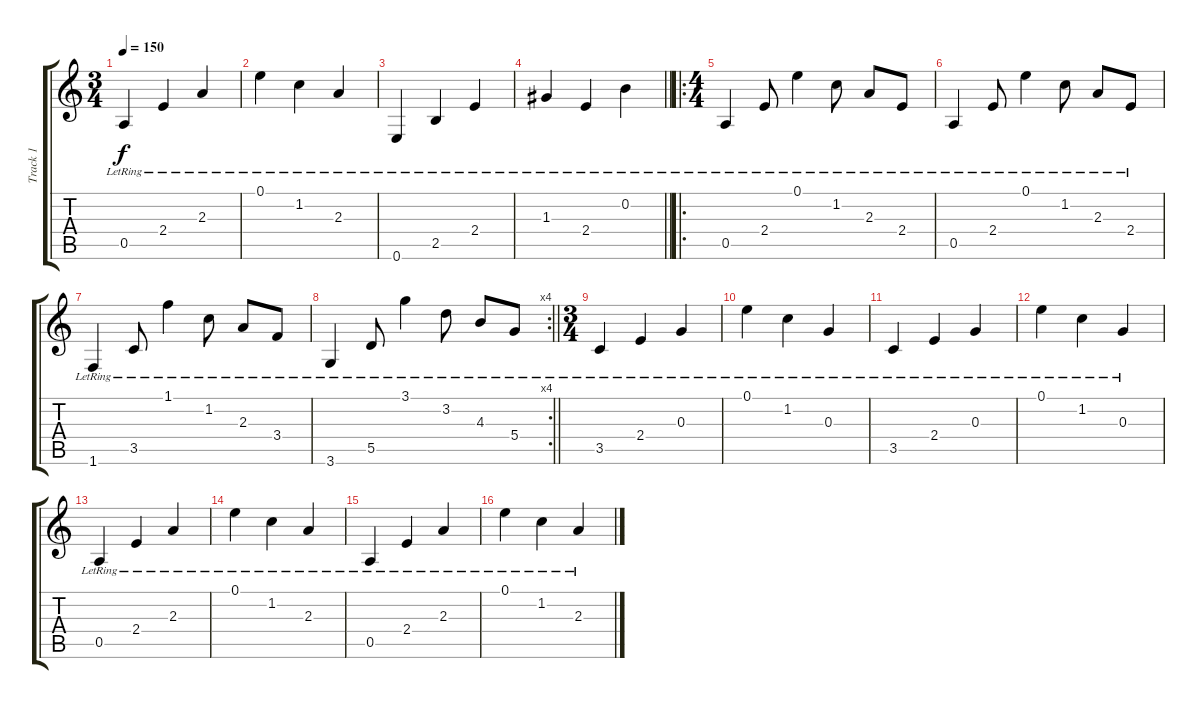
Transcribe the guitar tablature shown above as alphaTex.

\track ("Track 1" "Track 1") {instrument acousticguitarnylon}
\staff {score tabs}
\tuning (E4 B3 G3 D3 A2 E2) {hide}
\ts (3 4)
\tempo 150
\clef g2
\ks c
0.5{lr}.4{dy f} 2.4{lr}.4 2.3{lr}.4 |
0.1{lr}.4 1.2{lr}.4 2.3{lr}.4 |
0.6{lr}.4 2.5{lr}.4 2.4{lr}.4 |
\barLineRight lightlight
1.3{lr}.4 2.4{lr}.4 0.2{lr}.4 |
\ro
\ts (4 4)
0.5{lr}.4 2.4{lr}.8 0.1{lr}.4 1.2{lr}.8 2.3{lr}.8 2.4{lr}.8 |
0.5{lr}.4 2.4{lr}.8 0.1{lr}.4 1.2{lr}.8 2.3{lr}.8 2.4{lr}.8 |
1.6{lr}.4 3.5{lr}.8 1.1{lr}.4 1.2{lr}.8 2.3{lr}.8 3.4{lr}.8 |
\rc 4
\barLineRight lightlight
3.6{lr}.4 5.5{lr}.8 3.1{lr}.4 3.2{lr}.8 4.3{lr}.8 5.4{lr}.8 |
\ts (3 4)
\section ("" "")
3.5{lr}.4 2.4{lr}.4 0.3{lr}.4 |
0.1{lr}.4 1.2{lr}.4 0.3{lr}.4 |
3.5{lr}.4 2.4{lr}.4 0.3{lr}.4 |
0.1{lr}.4 1.2{lr}.4 0.3{lr}.4 |
0.5{lr}.4 2.4{lr}.4 2.3{lr}.4 |
0.1{lr}.4 1.2{lr}.4 2.3{lr}.4 |
0.5{lr}.4 2.4{lr}.4 2.3{lr}.4 |
0.1{lr}.4 1.2{lr}.4 2.3{lr}.4
